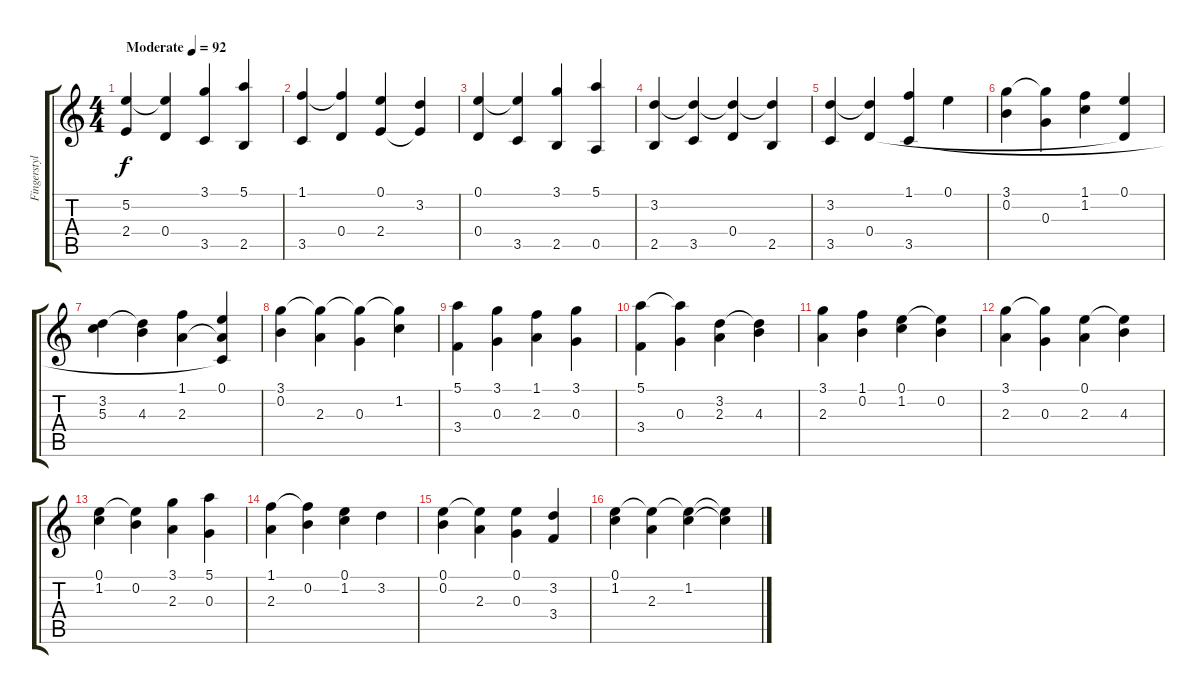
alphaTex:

\track ("Fingerstyle guitar" "Fingerstyl") {instrument acousticguitarnylon}
\staff {score tabs}
\tuning (E4 B3 G3 D3 A2 E2) {hide}
\ts (4 4)
\tempo (92 "Moderate")
\clef g2
\ks c
(5.2 2.4).4{dy f instrument acousticguitarnylon} (5.2{t} 0.4).4 (3.1 3.5).4 (5.1 2.5).4 |
(1.1 3.5).4 (1.1{t} 0.4).4 (0.1 2.4).4 (3.2 2.4{t}).4 |
(0.1 0.4).4 (0.1{t} 3.5).4 (3.1 2.5).4 (5.1 0.5).4 |
(3.2 2.5).4 (3.2{t} 3.5).4 (3.2{t} 0.4).4 (3.2{t} 2.5).4 |
(3.2 3.5).4 (3.2{t} 0.4).4 (1.1 3.5).4 0.1.4 |
(3.1 0.2).4 (3.1{t} 0.3).4 (1.1 1.2).4 (0.1 0.4{t}).4 |
(3.2 5.3).4 (3.2{t} 4.3).4 (1.1 2.3).4 (0.1 2.3{t} 3.5{t}).4 |
(3.1 0.2).4 (3.1{t} 2.3).4 (3.1{t} 0.3).4 (3.1{t} 1.2).4 |
(5.1 3.4).4 (3.1 0.3).4 (1.1 2.3).4 (3.1 0.3).4 |
(5.1 3.4).4 (5.1{t} 0.3).4 (3.2 2.3).4 (3.2{t} 4.3).4 |
(3.1 2.3).4 (1.1 0.2).4 (0.1 1.2).4 (0.1{t} 0.2).4 |
(3.1 2.3).4 (3.1{t} 0.3).4 (0.1 2.3).4 (0.1{t} 4.3).4 |
(0.1 1.2).4 (0.1{t} 0.2).4 (3.1 2.3).4 (5.1 0.3).4 |
(1.1 2.3).4 (1.1{t} 0.2).4 (0.1 1.2).4 3.2.4 |
(0.1 0.2).4 (0.1{t} 2.3).4 (0.1 0.3).4 (3.2 3.4).4 |
(0.1 1.2).4 (0.1{t} 2.3).4 (0.1{t} 1.2).4 (0.1{t} 1.2{t}).4
